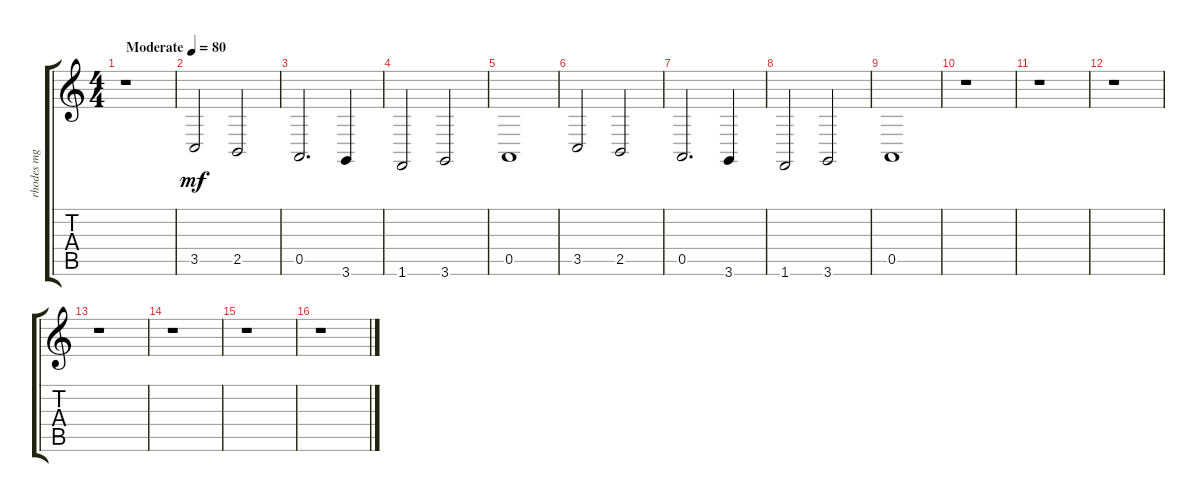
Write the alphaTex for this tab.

\track ("rhodes mg" "rhodes mg") {instrument electricpiano1}
\staff {score tabs}
\tuning (E4 B3 G3 D3 A2 E2) {hide}
\ts (4 4)
\tempo (80 "Moderate")
\clef g2
\ks c
r.1{dy mf instrument electricpiano1} |
3.5.2 2.5.2 |
0.5.2{d} 3.6.4 |
1.6.2 3.6.2 |
0.5.1 |
3.5.2 2.5.2 |
0.5.2{d} 3.6.4 |
1.6.2 3.6.2 |
0.5.1 |
r.1 |
r.1 |
r.1 |
r.1 |
r.1 |
r.1 |
r.1
